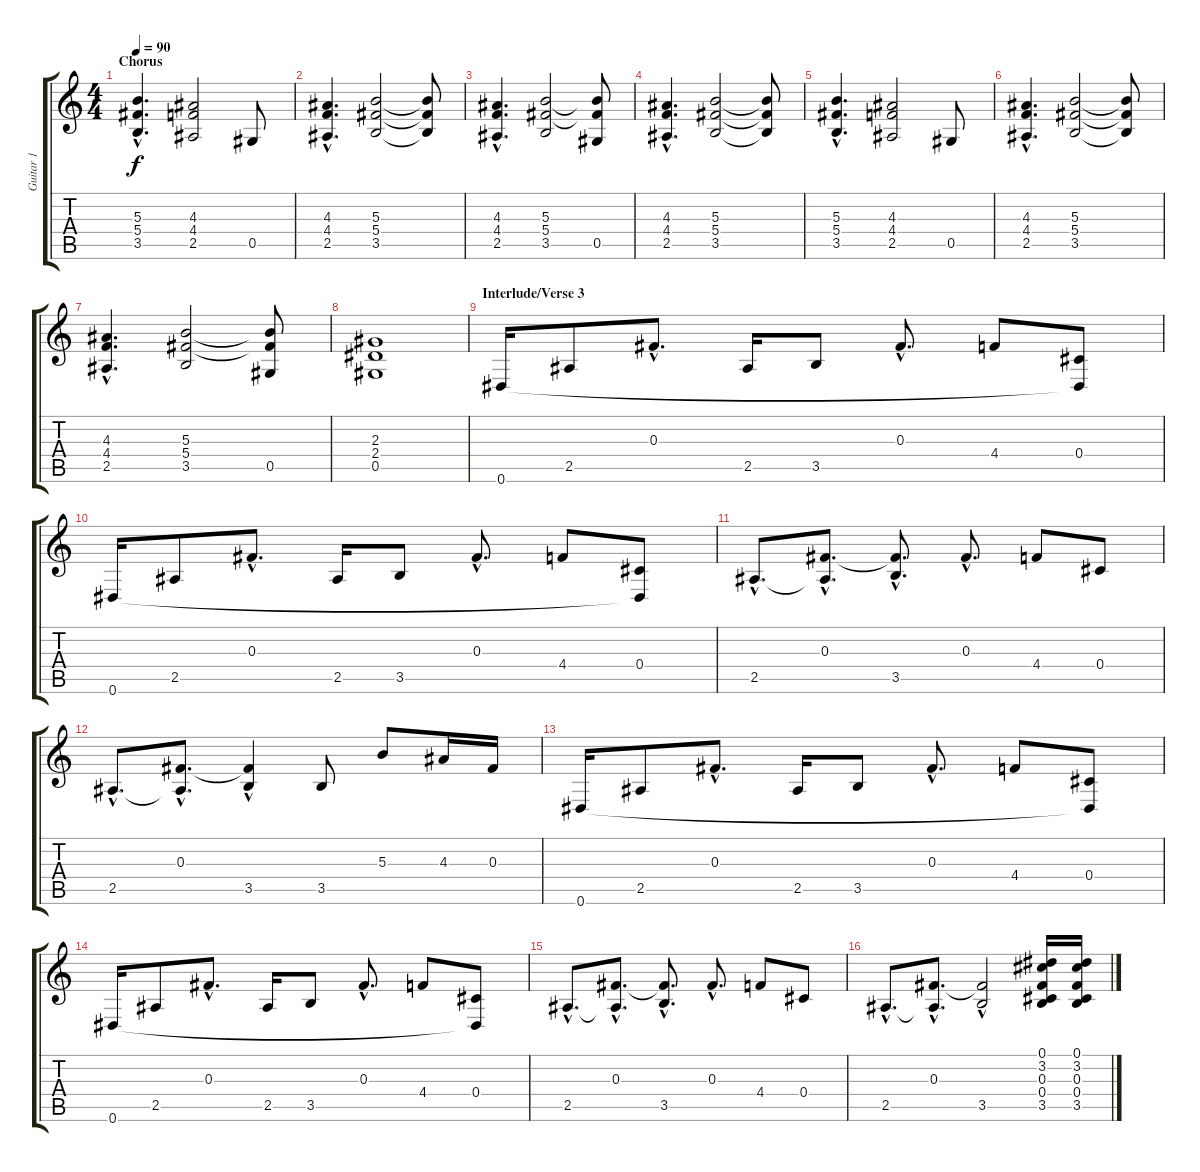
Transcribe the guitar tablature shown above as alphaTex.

\track ("Guitar 1" "Guitar 1") {instrument electricguitarclean}
\staff {score tabs}
\tuning (Eb4 Bb3 Gb3 Db3 Ab2 Eb2) {hide}
\ts (4 4)
\section ("" "Chorus")
\tempo 90
\clef g2
\ks c
(5.3{hac} 5.4{hac} 3.5{hac}).4{d dy f instrument distortionguitar} (4.3 4.4 2.5).2 0.5.8 |
(4.3{hac} 4.4{hac} 2.5{hac}).4{d} (5.3 5.4 3.5).2 (5.3{t} 5.4{t} 3.5{t}).8 |
(4.3{hac} 4.4{hac} 2.5{hac}).4{d} (5.3 5.4 3.5).2 (5.3{t} 5.4{t} 0.5).8 |
(4.3{hac} 4.4{hac} 2.5{hac}).4{d} (5.3 5.4 3.5).2 (5.3{t} 5.4{t} 3.5{t}).8 |
(5.3{hac} 5.4{hac} 3.5{hac}).4{d} (4.3 4.4 2.5).2 0.5.8 |
(4.3{hac} 4.4{hac} 2.5{hac}).4{d} (5.3 5.4 3.5).2 (5.3{t} 5.4{t} 3.5{t}).8 |
(4.3{hac} 4.4{hac} 2.5{hac}).4{d} (5.3 5.4 3.5).2 (5.3{t} 5.4{t} 0.5).8 |
(2.3 2.4 0.5).1 |
\section ("" "Interlude/Verse 3")
0.6.16{instrument electricguitarclean} 2.5.8 0.3{hac}.8{d} 2.5.16 3.5.8 0.3{hac}.8{d} 4.4.8 (0.4 0.6{t}).8 |
0.6.16 2.5.8 0.3{hac}.8{d} 2.5.16 3.5.8 0.3{hac}.8{d} 4.4.8 (0.4 0.6{t}).8 |
2.5{hac}.8{d} (0.3{hac} 2.5{hac t}).8{d} (0.3{hac t} 3.5{hac}).8{d} 0.3{hac}.8{d} 4.4.8 0.4.8 |
2.5{hac}.8{d} (0.3{hac} 2.5{hac t}).8{d} (0.3{t} 3.5{hac}).4 3.5.8 5.3.8 4.3.16 0.3.16 |
0.6.16 2.5.8 0.3{hac}.8{d} 2.5.16 3.5.8 0.3{hac}.8{d} 4.4.8 (0.4 0.6{t}).8 |
0.6.16 2.5.8 0.3{hac}.8{d} 2.5.16 3.5.8 0.3{hac}.8{d} 4.4.8 (0.4 0.6{t}).8 |
2.5{hac}.8{d} (0.3{hac} 2.5{hac t}).8{d} (0.3{hac t} 3.5{hac}).8{d} 0.3{hac}.8{d} 4.4.8 0.4.8 |
2.5{hac}.8{d} (0.3{hac} 2.5{hac t}).8{d} (0.3{t} 3.5{hac}).2 (0.1 3.2 0.3 0.4 3.5).16{volume 11 instrument distortionguitar} (0.1 3.2 0.3 0.4 3.5).16
